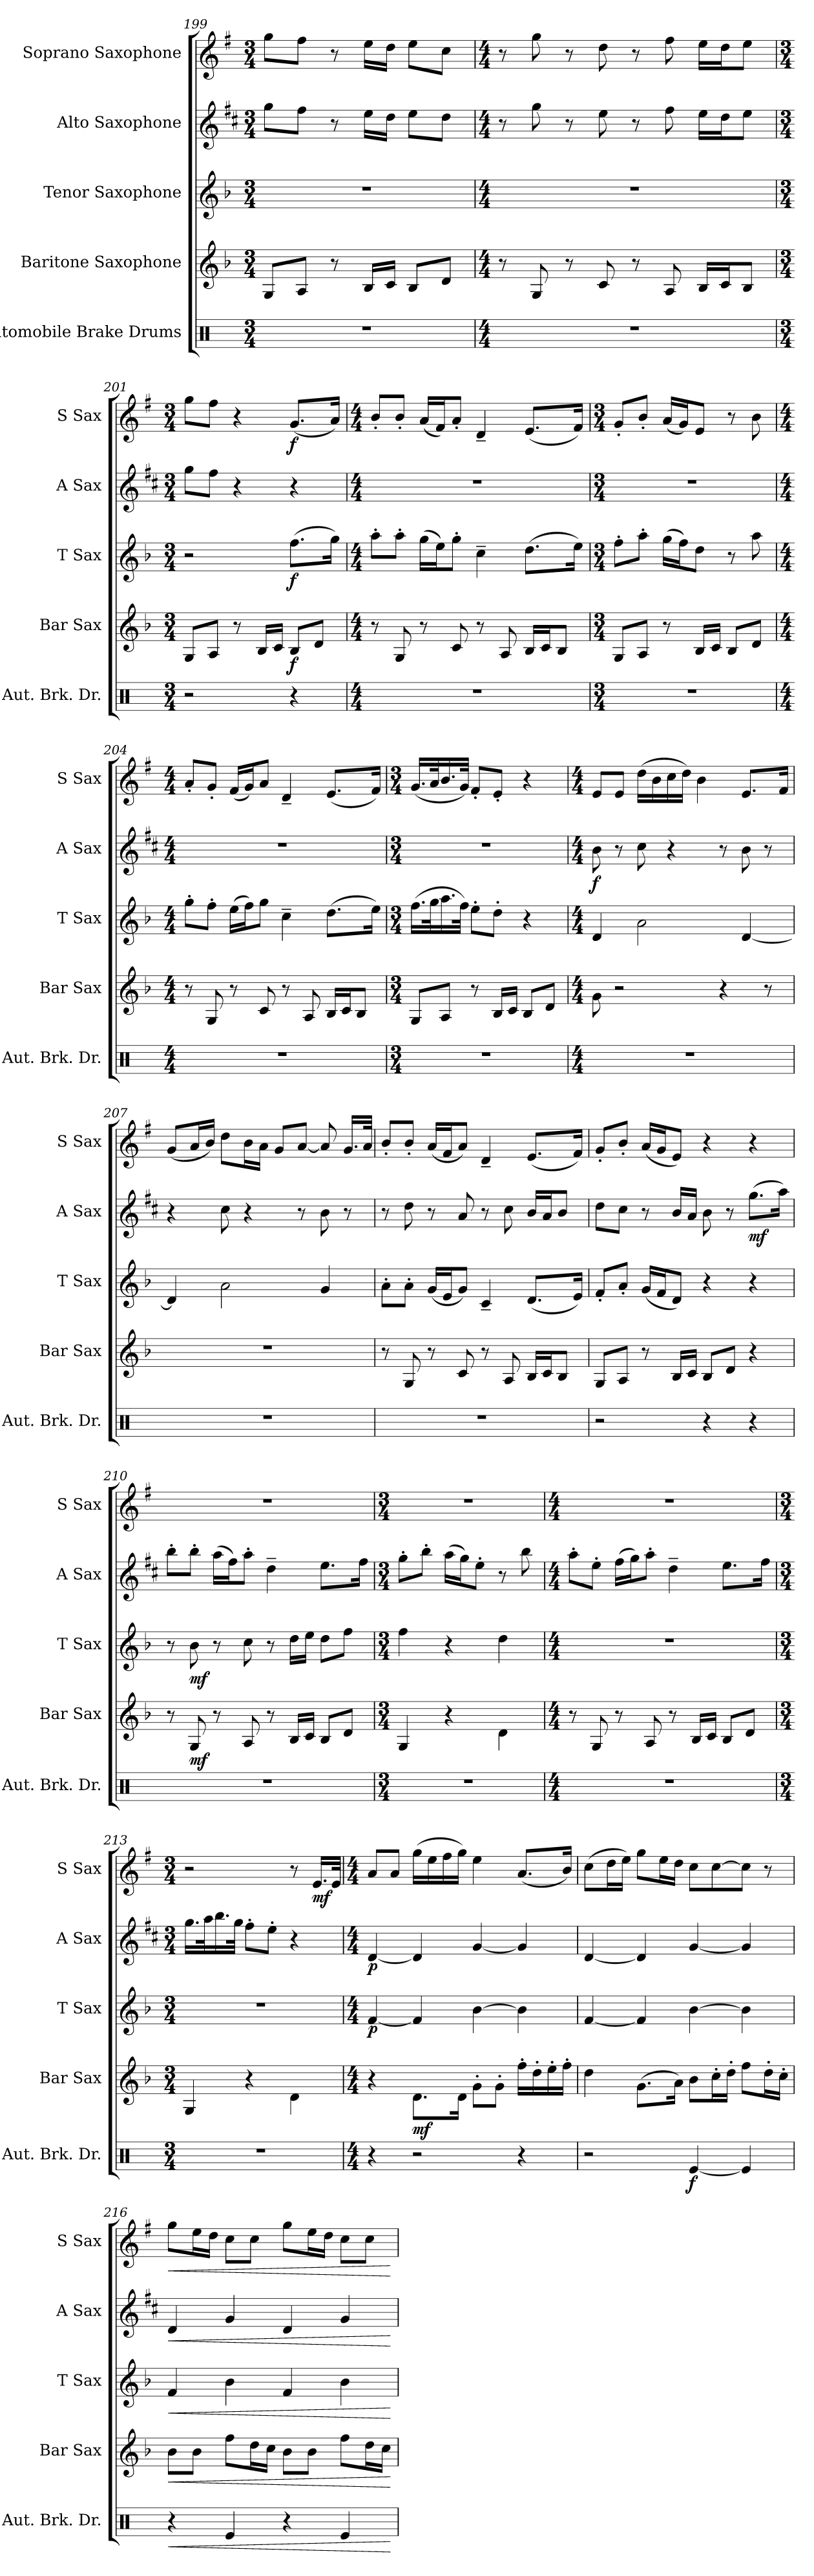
**kern	**dynam	**kern	**dynam	**kern	**dynam	**kern	**dynam	**kern	**dynam
*part5	*part5	*part4	*part4	*part3	*part3	*part2	*part2	*part1	*part1
*staff5	*staff5	*staff4	*staff4	*staff3	*staff3	*staff2	*staff2	*staff1	*staff1
*I"Automobile Brake Drums	*	*I"Baritone Saxophone	*	*I"Tenor Saxophone	*	*I"Alto Saxophone	*	*I"Soprano Saxophone	*
*I'Aut. Brk. Dr.	*	*I'Bar Sax	*	*I'T Sax	*	*I'A Sax	*	*I'S Sax	*
!!LO:PB:g=z
*clefX	*	*clefG2	*	*clefG2	*	*clefG2	*	*clefG2	*
*	*	*ITrd12c21	*	*ITrd8c14	*	*ITrd5c9	*	*ITrd1c2	*
*k[]	*	*k[b-]	*	*k[b-]	*	*k[b-]	*	*k[b-]	*
*M3/4	*	*M3/4	*	*M3/4	*	*M3/4	*	*M3/4	*
=199	=199	=199	=199	=199	=199	=199	=199	=199	=199
2.r	.	8GG/L	.	2.r	.	8b-\L	.	8ff\L	.
.	.	8AA/J	.	.	.	8a\J	.	8ee\J	.
.	.	8r	.	.	.	8r	.	8r	.
.	.	16BB-/LL	.	.	.	16g\LL	.	16dd\LL	.
.	.	16C/JJ	.	.	.	16f\JJ	.	16cc\JJ	.
.	.	8BB-/L	.	.	.	8g\L	.	8dd\L	.
.	.	8D/J	.	.	.	8f\J	.	8b-\J	.
=200	=200	=200	=200	=200	=200	=200	=200	=200	=200
*M4/4	*	*M4/4	*	*M4/4	*	*M4/4	*	*M4/4	*
1r	.	8r	.	1r	.	8r	.	8r	.
.	.	8GG/	.	.	.	8b-\	.	8ff\	.
.	.	8r	.	.	.	8r	.	8r	.
.	.	8C/	.	.	.	8g\	.	8cc\	.
.	.	8r	.	.	.	8r	.	8r	.
.	.	8AA/	.	.	.	8a\	.	8ee\	.
.	.	16BB-/LL	.	.	.	16g\LL	.	16dd\LL	.
.	.	16C/J	.	.	.	16f\J	.	16cc\J	.
.	.	8BB-/J	.	.	.	8g\J	.	8dd\J	.
=201	=201	=201	=201	=201	=201	=201	=201	=201	=201
*M3/4	*	*M3/4	*	*M3/4	*	*M3/4	*	*M3/4	*
2r	.	8GG/L	.	2r	.	8b-\L	.	8ff\L	.
.	.	8AA/J	.	.	.	8a\J	.	8ee\J	.
.	.	8r	.	.	.	4r	.	4r	.
.	.	16BB-/LL	.	.	.	.	.	.	.
.	.	16C/JJ	.	.	.	.	.	.	.
!	!	!	!LO:DY:b	!	!LO:DY:b	!	!	!	!LO:DY:b
4r	.	8BB-/L	f	(8.f\L	f	4r	.	(8.f/L	f
.	.	8D/J	.	.	.	.	.	.	.
.	.	.	.	16g\Jk)	.	.	.	16g/Jk)	.
!!LO:LB:g=z
=202	=202	=202	=202	=202	=202	=202	=202	=202	=202
*M4/4	*	*M4/4	*	*M4/4	*	*M4/4	*	*M4/4	*
1r	.	8r	.	8a'\L	.	1r	.	8a'/L	.
.	.	8GG/	.	8a'\J	.	.	.	8a'/J	.
.	.	8r	.	(16g\LL	.	.	.	(16g/LL	.
.	.	.	.	16e\J)	.	.	.	16e/J)	.
.	.	8C/	.	8g'\J	.	.	.	8g'/J	.
.	.	8r	.	4c~\	.	.	.	4c~/	.
.	.	8AA/	.	.	.	.	.	.	.
.	.	16BB-/LL	.	(8.d\L	.	.	.	(8.d/L	.
.	.	16C/J	.	.	.	.	.	.	.
.	.	8BB-/J	.	.	.	.	.	.	.
.	.	.	.	16e\Jk)	.	.	.	16e/Jk)	.
=203	=203	=203	=203	=203	=203	=203	=203	=203	=203
*M3/4	*	*M3/4	*	*M3/4	*	*M3/4	*	*M3/4	*
2.r	.	8GG/L	.	8f'\L	.	2.r	.	8f'/L	.
.	.	8AA/J	.	8a'\J	.	.	.	8a'/J	.
.	.	8r	.	(16g\LL	.	.	.	(16g/LL	.
.	.	.	.	16f\J)	.	.	.	16f/J)	.
.	.	16BB-/LL	.	8d\J	.	.	.	8d/J	.
.	.	16C/JJ	.	.	.	.	.	.	.
.	.	8BB-/L	.	8r	.	.	.	8r	.
.	.	8D/J	.	8a\	.	.	.	8a\	.
=204	=204	=204	=204	=204	=204	=204	=204	=204	=204
*M4/4	*	*M4/4	*	*M4/4	*	*M4/4	*	*M4/4	*
1r	.	8r	.	8g'\L	.	1r	.	8g'/L	.
.	.	8GG/	.	8f'\J	.	.	.	8f'/J	.
.	.	8r	.	(16e\LL	.	.	.	(16e/LL	.
.	.	.	.	16f\J)	.	.	.	16f/J)	.
.	.	8C/	.	8g\J	.	.	.	8g/J	.
.	.	8r	.	4c~\	.	.	.	4c~/	.
.	.	8AA/	.	.	.	.	.	.	.
.	.	16BB-/LL	.	(8.d\L	.	.	.	(8.d/L	.
.	.	16C/J	.	.	.	.	.	.	.
.	.	8BB-/J	.	.	.	.	.	.	.
.	.	.	.	16e\Jk)	.	.	.	16e/Jk)	.
!!LO:PB:g=z
=205	=205	=205	=205	=205	=205	=205	=205	=205	=205
*M3/4	*	*M3/4	*	*M3/4	*	*M3/4	*	*M3/4	*
2.r	.	8GG/L	.	(16.f\LL	.	2.r	.	(16.f/LL	.
.	.	.	.	32g\K	.	.	.	32g/K	.
.	.	8AA/J	.	16.a\	.	.	.	16.a/	.
.	.	.	.	32f\JJk)	.	.	.	32f/JJk)	.
.	.	8r	.	8e'\L	.	.	.	8e'/L	.
.	.	16BB-/LL	.	8d'\J	.	.	.	8d'/J	.
.	.	16C/JJ	.	.	.	.	.	.	.
.	.	8BB-/L	.	4r	.	.	.	4r	.
.	.	8D/J	.	.	.	.	.	.	.
=206	=206	=206	=206	=206	=206	=206	=206	=206	=206
*M4/4	*	*M4/4	*	*M4/4	*	*M4/4	*	*M4/4	*
!	!	!	!	!	!	!	!LO:DY:b	!	!
1r	.	8G\	.	4D/	.	8d\	f	8d/L	.
.	.	2r	.	.	.	8r	.	8d/J	.
.	.	.	.	2A\	.	8e\	.	(16cc\LL	.
.	.	.	.	.	.	.	.	16a\	.
.	.	.	.	.	.	4r	.	16b-\	.
.	.	.	.	.	.	.	.	16cc\JJ)	.
.	.	.	.	.	.	.	.	4a\	.
.	.	4r	.	.	.	8r	.	.	.
.	.	.	.	[4D/	.	8d\	.	8.d/L	.
.	.	8r	.	.	.	8r	.	.	.
.	.	.	.	.	.	.	.	16e/Jk	.
=207	=207	=207	=207	=207	=207	=207	=207	=207	=207
1r	.	1r	.	4D/]	.	4r	.	(8f/L	.
.	.	.	.	.	.	.	.	16g/L	.
.	.	.	.	.	.	.	.	16a/JJ)	.
.	.	.	.	2A\	.	8e\	.	8cc\L	.
.	.	.	.	.	.	4r	.	16a\L	.
.	.	.	.	.	.	.	.	16g\JJ	.
.	.	.	.	.	.	.	.	8f/L	.
.	.	.	.	.	.	8r	.	[8g/J	.
.	.	.	.	4G/	.	8d\	.	8g/]	.
.	.	.	.	.	.	8r	.	16.f/LL	.
.	.	.	.	.	.	.	.	32g/JJk	.
!!LO:LB:g=z
=208	=208	=208	=208	=208	=208	=208	=208	=208	=208
1r	.	8r	.	8A'\L	.	8r	.	8a'/L	.
.	.	8GG/	.	8A'\J	.	8f\	.	8a'/J	.
.	.	8r	.	(16G/LL	.	8r	.	(16g/LL	.
.	.	.	.	16E/J	.	.	.	16e/J	.
.	.	8C/	.	8G/J)	.	8c/	.	8g/J)	.
.	.	8r	.	4C~/	.	8r	.	4c~/	.
.	.	8AA/	.	.	.	8e\	.	.	.
.	.	16BB-/LL	.	(8.D/L	.	16d/LL	.	(8.d/L	.
.	.	16C/J	.	.	.	16c/J	.	.	.
.	.	8BB-/J	.	.	.	8d/J	.	.	.
.	.	.	.	16E/Jk)	.	.	.	16e/Jk)	.
=209	=209	=209	=209	=209	=209	=209	=209	=209	=209
2r	.	8GG/L	.	8F'/L	.	8f\L	.	8f'/L	.
.	.	8AA/J	.	8A'/J	.	8e\J	.	8a'/J	.
.	.	8r	.	(16G/LL	.	8r	.	(16g/LL	.
.	.	.	.	16F/J	.	.	.	16f/J	.
.	.	16BB-/LL	.	8D/J)	.	16d/LL	.	8d/J)	.
.	.	16C/JJ	.	.	.	16c/JJ	.	.	.
4r	.	8BB-/L	.	4r	.	8d\	.	4r	.
.	.	8D/J	.	.	.	8r	.	.	.
!	!	!	!	!	!	!	!LO:DY:b	!	!
4r	.	4r	.	4r	.	(8.b-\L	mf	4r	.
.	.	.	.	.	.	16cc\Jk)	.	.	.
=210	=210	=210	=210	=210	=210	=210	=210	=210	=210
1r	.	8r	.	8r	.	8dd'\L	.	1r	.
!	!	!	!LO:DY:b	!	!LO:DY:b	!	!	!	!
.	.	8GG/	mf	8B-\	mf	8dd'\J	.	.	.
.	.	8r	.	8r	.	(16cc\LL	.	.	.
.	.	.	.	.	.	16a\J)	.	.	.
.	.	8AA/	.	8c\	.	8cc'\J	.	.	.
.	.	8r	.	8r	.	4f~\	.	.	.
.	.	16BB-/LL	.	16d\LL	.	.	.	.	.
.	.	16C/JJ	.	16e\JJ	.	.	.	.	.
.	.	8BB-/L	.	8d\L	.	8.g\L	.	.	.
.	.	8D/J	.	8f\J	.	.	.	.	.
.	.	.	.	.	.	16a\Jk	.	.	.
!!LO:PB:g=z
=211	=211	=211	=211	=211	=211	=211	=211	=211	=211
*M3/4	*	*M3/4	*	*M3/4	*	*M3/4	*	*M3/4	*
2.r	.	4GG/	.	4f\	.	8b-'\L	.	2.r	.
.	.	.	.	.	.	8dd'\J	.	.	.
.	.	4r	.	4r	.	(16cc\LL	.	.	.
.	.	.	.	.	.	16b-\J)	.	.	.
.	.	.	.	.	.	8g'\J	.	.	.
.	.	4D\	.	4d\	.	8r	.	.	.
.	.	.	.	.	.	8dd\	.	.	.
=212	=212	=212	=212	=212	=212	=212	=212	=212	=212
*M4/4	*	*M4/4	*	*M4/4	*	*M4/4	*	*M4/4	*
1r	.	8r	.	1r	.	8cc'\L	.	1r	.
.	.	8GG/	.	.	.	8g'\J	.	.	.
.	.	8r	.	.	.	(16a\LL	.	.	.
.	.	.	.	.	.	16b-\J)	.	.	.
.	.	8AA/	.	.	.	8cc'\J	.	.	.
.	.	8r	.	.	.	4f~\	.	.	.
.	.	16BB-/LL	.	.	.	.	.	.	.
.	.	16C/JJ	.	.	.	.	.	.	.
.	.	8BB-/L	.	.	.	8.g\L	.	.	.
.	.	8D/J	.	.	.	.	.	.	.
.	.	.	.	.	.	16a\Jk	.	.	.
=213	=213	=213	=213	=213	=213	=213	=213	=213	=213
*M3/4	*	*M3/4	*	*M3/4	*	*M3/4	*	*M3/4	*
2.r	.	4GG/	.	2.r	.	16.b-\LL	.	2r	.
.	.	.	.	.	.	32cc\K	.	.	.
.	.	.	.	.	.	16.dd\	.	.	.
.	.	.	.	.	.	32b-\JJk	.	.	.
.	.	4r	.	.	.	8a'\L	.	.	.
.	.	.	.	.	.	8g'\J	.	.	.
.	.	4D\	.	.	.	4r	.	8r	.
!	!	!	!	!	!	!	!	!	!LO:DY:b
.	.	.	.	.	.	.	.	16.d/LL	mf
.	.	.	.	.	.	.	.	32d/JJk	.
!!LO:LB:g=z
=214	=214	=214	=214	=214	=214	=214	=214	=214	=214
*M4/4	*	*M4/4	*	*M4/4	*	*M4/4	*	*M4/4	*
!	!	!	!	!	!LO:DY:b	!	!LO:DY:b	!	!
4r	.	4r	.	[4F/	p	[4F/	p	8g/L	.
.	.	.	.	.	.	.	.	8g/J	.
!	!	!	!LO:DY:b	!	!	!	!	!	!
2r	.	8.D\L	mf	4F/]	.	4F/]	.	(16ff\LL	.
.	.	.	.	.	.	.	.	16dd\	.
.	.	.	.	.	.	.	.	16ee\	.
.	.	16D\Jk	.	.	.	.	.	16ff\JJ)	.
.	.	8G'\L	.	[4B-\	.	[4B-/	.	4dd\	.
.	.	8G'\J	.	.	.	.	.	.	.
4r	.	16f'\LL	.	4B-\]	.	4B-/]	.	(8.g/L	.
.	.	16d'\	.	.	.	.	.	.	.
.	.	16e'\	.	.	.	.	.	.	.
.	.	16f'\JJ	.	.	.	.	.	16a/Jk)	.
=215	=215	=215	=215	=215	=215	=215	=215	=215	=215
2r	.	4d\	.	[4F/	.	[4F/	.	(8b-\L	.
.	.	.	.	.	.	.	.	16cc\L	.
.	.	.	.	.	.	.	.	16dd\JJ)	.
.	.	(8.G\L	.	4F/]	.	4F/]	.	8ff\L	.
.	.	.	.	.	.	.	.	16dd\L	.
.	.	16A\Jk)	.	.	.	.	.	16cc\JJ	.
!	!LO:DY:b	!	!	!	!	!	!	!	!
[4Re/	f	8B-\L	.	[4B-\	.	[4B-/	.	8b-\L	.
.	.	16c'\L	.	.	.	.	.	[8b-\	.
.	.	16d'\JJ	.	.	.	.	.	.	.
4Re/]	.	8f\L	.	4B-\]	.	4B-/]	.	8b-\J]	.
.	.	16d'\L	.	.	.	.	.	8r	.
.	.	16c'\JJ	.	.	.	.	.	.	.
!!LO:PB:g=z
=216	=216	=216	=216	=216	=216	=216	=216	=216	=216
!	!LO:HP:b	!	!LO:HP:b	!	!LO:HP:b	!	!LO:HP:b	!	!LO:HP:b
4r	<	8B-\L	<	4F/	<	4F/	<	8ff\L	<
.	.	8B-\J	.	.	.	.	.	16dd\L	.
.	.	.	.	.	.	.	.	16cc\JJ	.
4Re/	.	8f\L	.	4B-\	.	4B-/	.	8b-\L	.
.	.	16d\L	.	.	.	.	.	8b-\J	.
.	.	16c\JJ	.	.	.	.	.	.	.
4r	.	8B-\L	.	4F/	.	4F/	.	8ff\L	.
.	.	8B-\J	.	.	.	.	.	16dd\L	.
.	.	.	.	.	.	.	.	16cc\JJ	.
4Re/	.	8f\L	.	4B-\	.	4B-/	.	8b-\L	.
.	.	16d\L	.	.	.	.	.	8b-\J	.
.	.	16c\JJ	.	.	.	.	.	.	.
.	[	.	[	.	[	.	[	.	[
=	=	=	=	=	=	=	=	=	=
*-	*-	*-	*-	*-	*-	*-	*-	*-	*-
